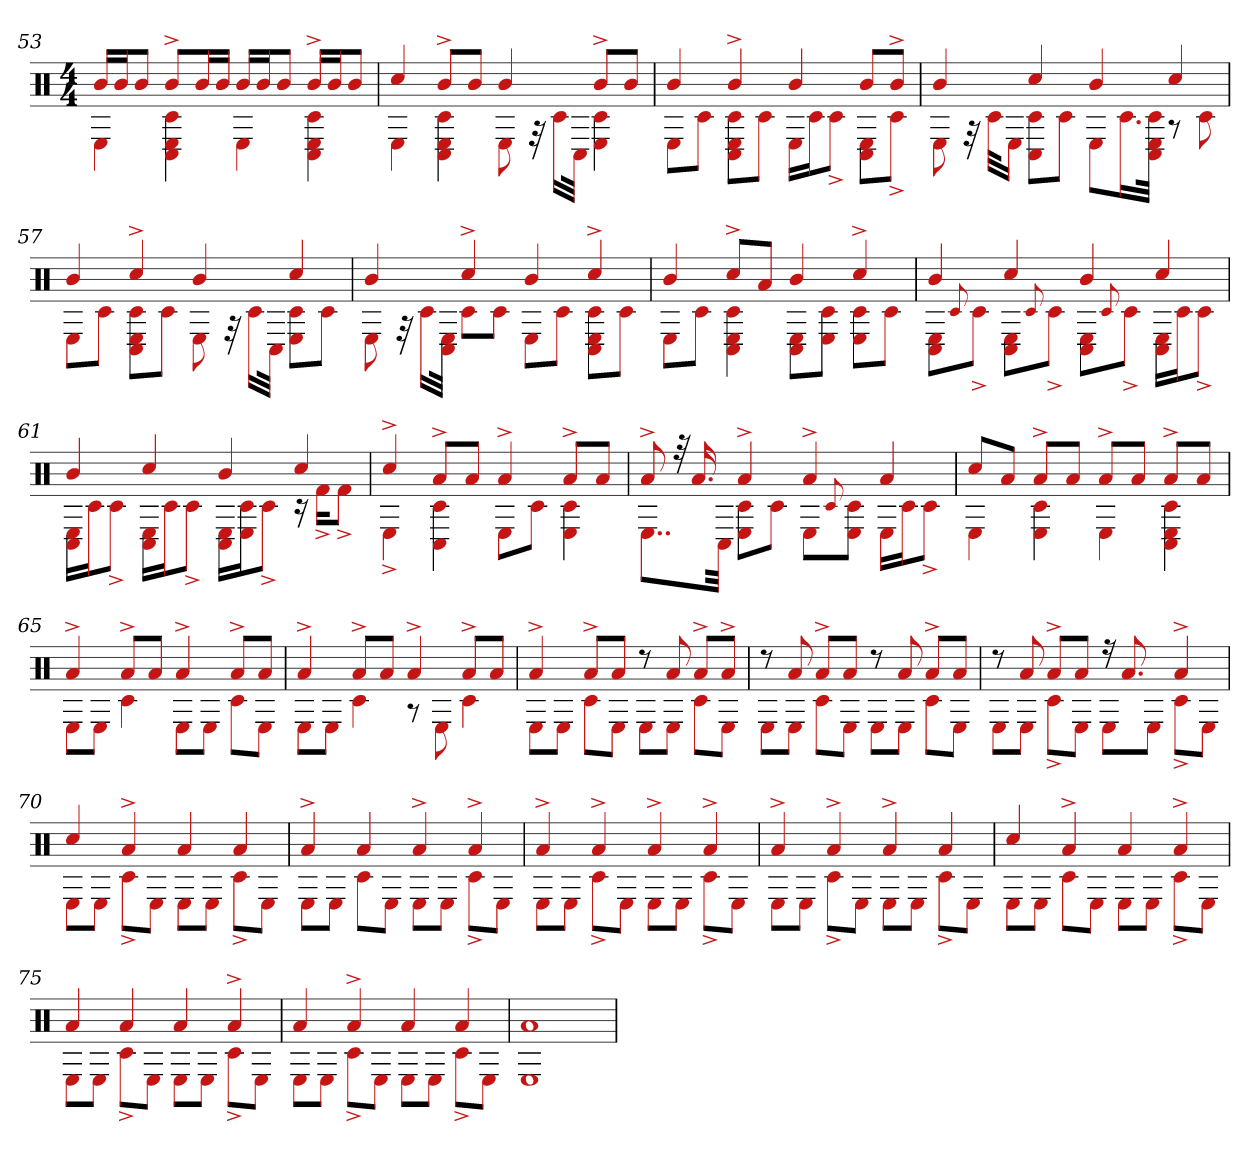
**kern
*part1
*staff1
*clefX
*k[]
*M4/4
=53
*^
16bLL	4E
16bJ	.
8bJ	.
8b^L	4C# 4c# 4E
16bL	.
16bJJ	.
16bLL	4E
16bJ	.
8bJ	.
16b^LL	4E 4C# 4c#
16bJ	.
8bJ	.
=54	=54
4cc#	4E
8b^L	4C# 4E 4c#
8bJ	.
4b	8E
.	32r
.	16c#LL
.	32C#JJk
8b^L	4E 4c#
8bJ	.
=55	=55
4b	8EL
.	8c#J
4b^	8C# 8E 8c#L
.	8c#J
4b	16ELL
.	16c#J
.	8c#^J
8bL	8E 8C#L
8b^J	8c#^J
=56	=56
4b	8E
.	32r
.	32c#KLL
.	16EJJ
4cc#	8C# 8c#L
.	8c#J
4b	8EL
.	16.c#L
.	32c# 32C# 32EJJk
4cc#	8r
.	8c#
=57	=57
4b	8EL
.	8c#J
4cc#^	8C# 8E 8c#L
.	8c#J
4b	8E
.	32r
.	16c#LL
.	32C#JJk
4cc#	8E 8c#L
.	8c#J
=58	=58
4b	8E
.	32r
.	16c#LL
.	32C# 32EJJk
4cc#^	8c#L
.	8c#J
4b	8EL
.	8c#J
4cc#^	8C# 8E 8c#L
.	8c#J
=59	=59
4b	8EL
.	8c#J
8cc#^L	4C# 4E 4c#
8aJ	.
4b	8C# 8EL
.	8E 8c#J
4cc#^	8E 8c#L
.	8c#J
=60	=60
4b	8E 8C#L
.	8qqc#
.	8c#^J
4cc#	8E 8C#L
.	8qqc#
.	8c#^J
4b	8E 8C#L
.	8qqc#
.	8c#^J
4cc#	16E 16C#LL
.	16c#J
.	8c#^J
=61	=61
4b	16C# 16ELL
.	16c#J
.	8c#^J
4cc#	16C# 16ELL
.	16c#J
.	8c#^J
4b	16E 16C#LL
.	16c# 16EJ
.	8c#^J
4cc#	16r
.	16f#^KL
.	8f#^J
=62	=62
4cc#^	4E^
8a^L	4C# 4c#
8aJ	.
4a^	8EL
.	8c#J
8a^L	4E 4c#
8aJ	.
=63	=63
8a^	8..EL
32r	.
16.a	.
.	32C#Jkk
4a^	8c# 8EL
.	8c#J
4a^	8EL
.	8qqc#
.	8E 8c#J
4a	16ELL
.	16c#J
.	8c#^J
=64	=64
8cc#L	4E
8aJ	.
8a^L	4c# 4E
8aJ	.
8a^L	4E
8aJ	.
8a^L	4C# 4c# 4E
8aJ	.
=65	=65
4a^	8EL
.	8EJ
8a^L	4c#
8aJ	.
4a^	8EL
.	8EJ
8a^L	8c#L
8aJ	8EJ
=66	=66
4a^	8EL
.	8EJ
8a^L	4c#
8aJ	.
4a^	8r
.	8E
8a^L	4c#
8aJ	.
=67	=67
4a^	8EL
.	8EJ
8a^L	8c#L
8aJ	8EJ
8r	8EL
8a	8EJ
8a^L	8c#L
8a^J	8EJ
=68	=68
8r	8EL
8a	8EJ
8a^L	8c#L
8aJ	8EJ
8r	8EL
8a	8EJ
8a^L	8c#L
8aJ	8EJ
=69	=69
8r	8EL
8a	8EJ
8a^L	8c#^L
8aJ	8EJ
16r	8EL
8.a	.
.	8EJ
4a^	8c#^L
.	8EJ
=70	=70
4cc#	8EL
.	8EJ
4a^	8c#^L
.	8EJ
4a	8EL
.	8EJ
4a	8c#^L
.	8EJ
=71	=71
4a^	8EL
.	8EJ
4a	8c#L
.	8EJ
4a^	8EL
.	8EJ
4a^	8c#^L
.	8EJ
=72	=72
4a^	8EL
.	8EJ
4a^	8c#^L
.	8EJ
4a^	8EL
.	8EJ
4a^	8c#^L
.	8EJ
=73	=73
4a^	8EL
.	8EJ
4a^	8c#^L
.	8EJ
4a^	8EL
.	8EJ
4a	8c#^L
.	8EJ
=74	=74
4cc#	8EL
.	8EJ
4a^	8c#L
.	8EJ
4a	8EL
.	8EJ
4a^	8c#^L
.	8EJ
=75	=75
4a	8EL
.	8EJ
4a	8c#^L
.	8EJ
4a	8EL
.	8EJ
4a^	8c#^L
.	8EJ
=76	=76
4a	8EL
.	8EJ
4a^	8c#^L
.	8EJ
4a	8EL
.	8EJ
4a	8c#^L
.	8EJ
=77	=77
1a	1E
*v	*v
=
*-
